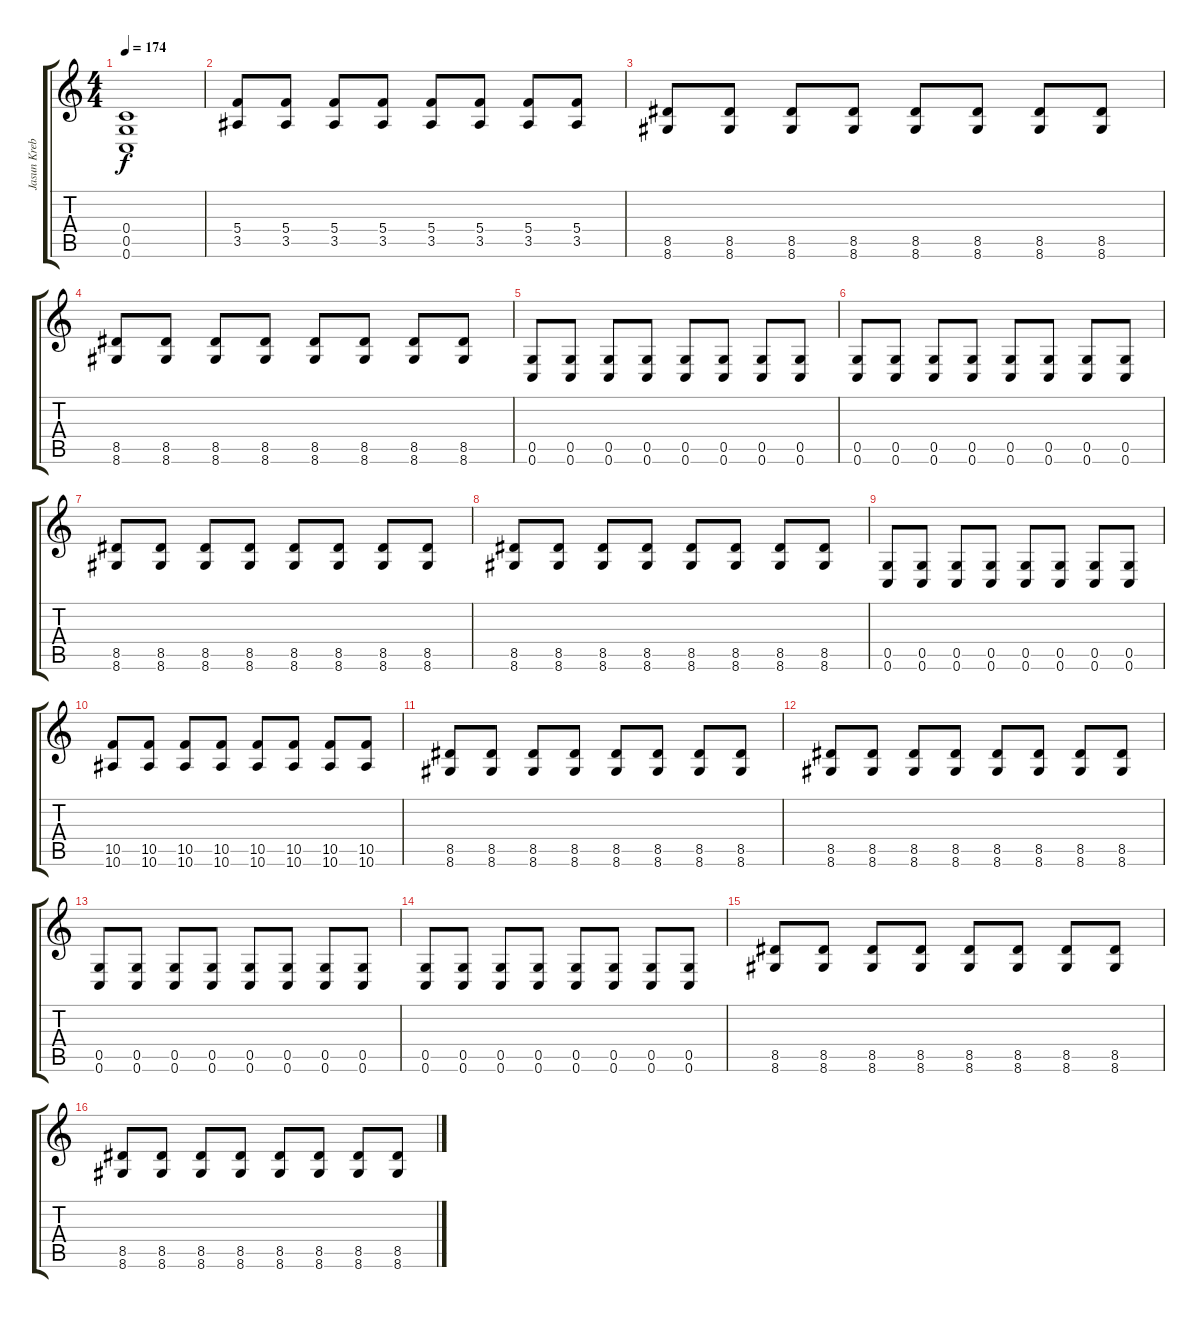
\track ("Jasun Krebs (Guitar 2001-?)" "Jasun Kreb") {instrument distortionguitar}
\staff {score tabs}
\tuning (D4 A3 F3 C3 G2 C2) {hide}
\ts (4 4)
\tempo 174
\clef g2
\ks c
(0.4 0.5 0.6).1{dy f} |
(5.4 3.5).8 (5.4 3.5).8 (5.4 3.5).8 (5.4 3.5).8 (5.4 3.5).8 (5.4 3.5).8 (5.4 3.5).8 (5.4 3.5).8 |
(8.5 8.6).8 (8.5 8.6).8 (8.5 8.6).8 (8.5 8.6).8 (8.5 8.6).8 (8.5 8.6).8 (8.5 8.6).8 (8.5 8.6).8 |
(8.5 8.6).8 (8.5 8.6).8 (8.5 8.6).8 (8.5 8.6).8 (8.5 8.6).8 (8.5 8.6).8 (8.5 8.6).8 (8.5 8.6).8 |
(0.5 0.6).8 (0.5 0.6).8 (0.5 0.6).8 (0.5 0.6).8 (0.5 0.6).8 (0.5 0.6).8 (0.5 0.6).8 (0.5 0.6).8 |
(0.5 0.6).8 (0.5 0.6).8 (0.5 0.6).8 (0.5 0.6).8 (0.5 0.6).8 (0.5 0.6).8 (0.5 0.6).8 (0.5 0.6).8 |
(8.5 8.6).8 (8.5 8.6).8 (8.5 8.6).8 (8.5 8.6).8 (8.5 8.6).8 (8.5 8.6).8 (8.5 8.6).8 (8.5 8.6).8 |
(8.5 8.6).8 (8.5 8.6).8 (8.5 8.6).8 (8.5 8.6).8 (8.5 8.6).8 (8.5 8.6).8 (8.5 8.6).8 (8.5 8.6).8 |
(0.5 0.6).8 (0.5 0.6).8 (0.5 0.6).8 (0.5 0.6).8 (0.5 0.6).8 (0.5 0.6).8 (0.5 0.6).8 (0.5 0.6).8 |
(10.5 10.6).8 (10.5 10.6).8 (10.5 10.6).8 (10.5 10.6).8 (10.5 10.6).8 (10.5 10.6).8 (10.5 10.6).8 (10.5 10.6).8 |
(8.5 8.6).8 (8.5 8.6).8 (8.5 8.6).8 (8.5 8.6).8 (8.5 8.6).8 (8.5 8.6).8 (8.5 8.6).8 (8.5 8.6).8 |
(8.5 8.6).8 (8.5 8.6).8 (8.5 8.6).8 (8.5 8.6).8 (8.5 8.6).8 (8.5 8.6).8 (8.5 8.6).8 (8.5 8.6).8 |
(0.5 0.6).8 (0.5 0.6).8 (0.5 0.6).8 (0.5 0.6).8 (0.5 0.6).8 (0.5 0.6).8 (0.5 0.6).8 (0.5 0.6).8 |
(0.5 0.6).8 (0.5 0.6).8 (0.5 0.6).8 (0.5 0.6).8 (0.5 0.6).8 (0.5 0.6).8 (0.5 0.6).8 (0.5 0.6).8 |
(8.5 8.6).8 (8.5 8.6).8 (8.5 8.6).8 (8.5 8.6).8 (8.5 8.6).8 (8.5 8.6).8 (8.5 8.6).8 (8.5 8.6).8 |
(8.5 8.6).8 (8.5 8.6).8 (8.5 8.6).8 (8.5 8.6).8 (8.5 8.6).8 (8.5 8.6).8 (8.5 8.6).8 (8.5 8.6).8
